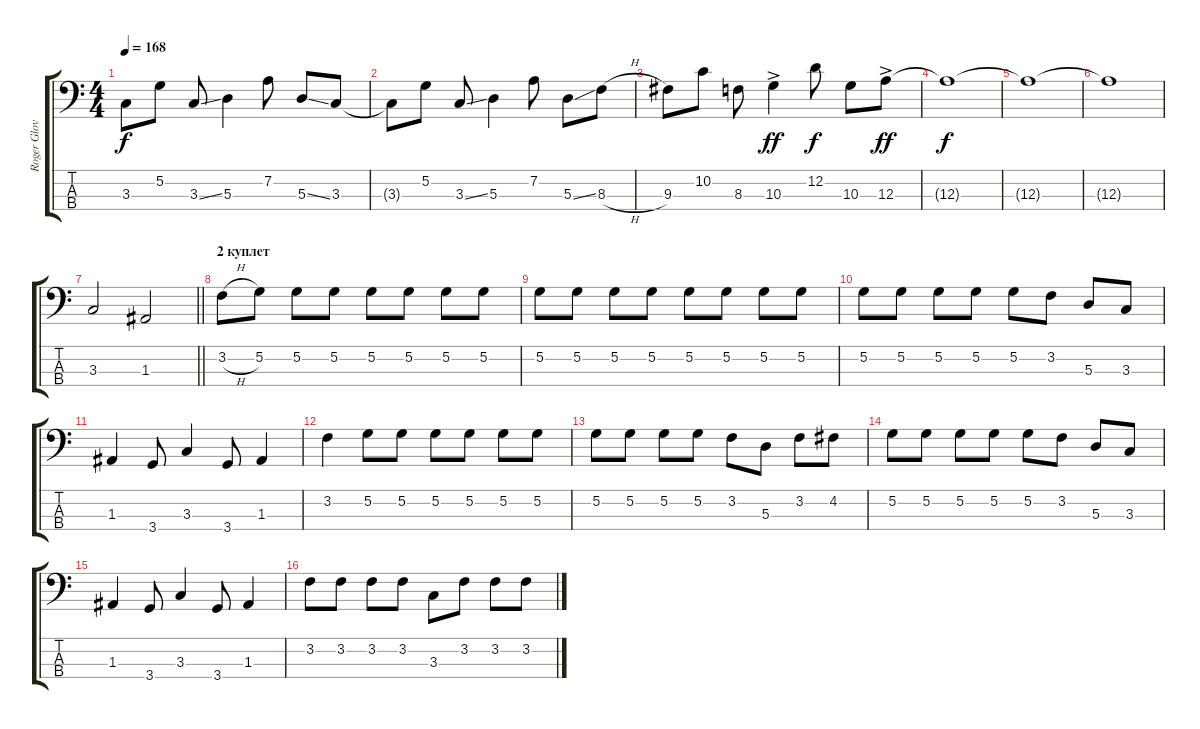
\track ("Roger Glover" "Roger Glov") {instrument electricbassfinger}
\staff {score tabs}
\tuning (G2 D2 A1 E1) {hide}
\ts (4 4)
\tempo 168
\clef f4
\ks c
3.3{t}.8{dy f} 5.2.8 3.3{ss}.8 5.3.4 7.2.8 5.3{ss}.8 3.3.8 |
3.3{t}.8 5.2.8 3.3{ss}.8 5.3.4 7.2.8 5.3{ss}.8 8.3{h}.8 |
9.3.8 10.2.8 8.3.8 10.3{ac}.4{dy ff} 12.2.8{dy f} 10.3.8 12.3{ac}.8{dy ff} |
12.3{t}.1{dy f} |
12.3{t}.1 |
12.3{t}.1 |
\barLineRight lightlight
3.3.2 1.3.2 |
\section ("" "2 куплет")
3.2{h}.8 5.2.8 5.2.8 5.2.8 5.2.8 5.2.8 5.2.8 5.2.8 |
5.2.8 5.2.8 5.2.8 5.2.8 5.2.8 5.2.8 5.2.8 5.2.8 |
5.2.8 5.2.8 5.2.8 5.2.8 5.2.8 3.2.8 5.3.8 3.3.8 |
1.3.4 3.4.8 3.3.4 3.4.8 1.3.4 |
3.2.4 5.2.8 5.2.8 5.2.8 5.2.8 5.2.8 5.2.8 |
5.2.8 5.2.8 5.2.8 5.2.8 3.2.8 5.3.8 3.2.8 4.2.8 |
5.2.8 5.2.8 5.2.8 5.2.8 5.2.8 3.2.8 5.3.8 3.3.8 |
1.3.4 3.4.8 3.3.4 3.4.8 1.3.4 |
3.2.8 3.2.8 3.2.8 3.2.8 3.3.8 3.2.8 3.2.8 3.2.8
